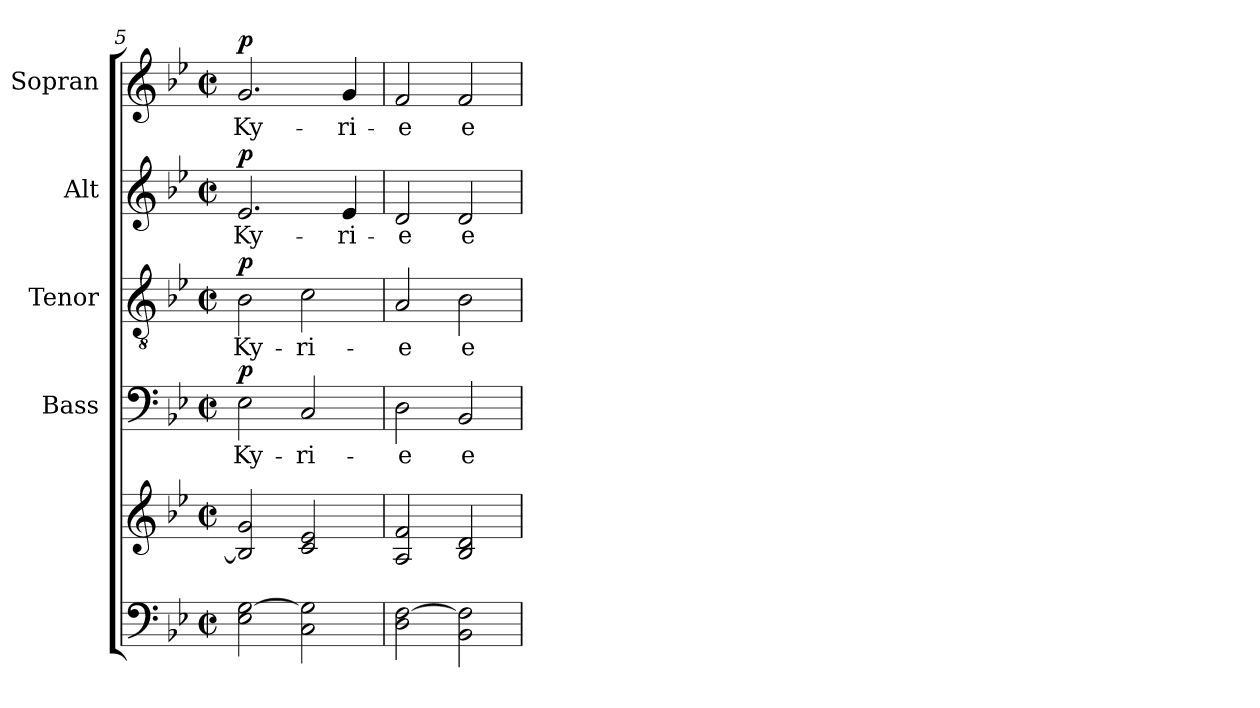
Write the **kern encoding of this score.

**kern	**kern	**kern	**text	**dynam	**kern	**text	**dynam	**kern	**text	**dynam	**kern	**text	**dynam
*part5	*part5	*part4	*part4	*part4	*part3	*part3	*part3	*part2	*part2	*part2	*part1	*part1	*part1
*staff6	*staff5	*staff4	*staff4	*staff4	*staff3	*staff3	*staff3	*staff2	*staff2	*staff2	*staff1	*staff1	*staff1
*	*	*I"Bass	*	*	*I"Tenor	*	*	*I"Alt	*	*	*I"Sopran	*	*
*	*	*I'B.	*	*	*I'T.	*	*	*I'A.	*	*	*I'S.	*	*
*clefF4	*clefG2	*clefF4	*	*	*clefGv2	*	*	*clefG2	*	*	*clefG2	*	*
*k[b-e-]	*k[b-e-]	*k[b-e-]	*	*	*k[b-e-]	*	*	*k[b-e-]	*	*	*k[b-e-]	*	*
*B-:	*B-:	*B-:	*	*	*B-:	*	*	*B-:	*	*	*B-:	*	*
*M2/2	*M2/2	*M2/2	*	*	*M2/2	*	*	*M2/2	*	*	*M2/2	*	*
*met(c|)	*met(c|)	*met(c|)	*	*	*met(c|)	*	*	*met(c|)	*	*	*met(c|)	*	*
=5	=5	=5	=5	=5	=5	=5	=5	=5	=5	=5	=5	=5	=5
!	!	!	!LO:LY:b	!LO:DY:a	!	!LO:LY:b	!LO:DY:a	!	!LO:LY:b	!LO:DY:a	!	!LO:LY:b	!LO:DY:a
2E-\ [2G\	2B-/] 2g/	2E-\	Ky-	p	2B-\	Ky-	p	2.e-/	Ky-	p	2.g/	Ky-	p
!	!	!	!LO:LY:b	!	!	!LO:LY:b	!	!	!	!	!	!	!
2C\ 2G\]	2c/ 2e-/	2C/	-ri-	.	2c\	-ri-	.	.	.	.	.	.	.
!	!	!	!	!	!	!	!	!	!LO:LY:b	!	!	!LO:LY:b	!
.	.	.	.	.	.	.	.	4e-/	-ri-	.	4g/	-ri-	.
=6	=6	=6	=6	=6	=6	=6	=6	=6	=6	=6	=6	=6	=6
!	!	!	!LO:LY:b	!	!	!LO:LY:b	!	!	!LO:LY:b	!	!	!LO:LY:b	!
2D\ [2F\	2A/ 2f/	2D\	-e	.	2A/	-e	.	2d/	-e	.	2f/	-e	.
!	!	!	!LO:LY:b	!	!	!LO:LY:b	!	!	!LO:LY:b	!	!	!LO:LY:b	!
2BB-\ 2F\]	2B-/ 2d/	2BB-/	e-	.	2B-\	e-	.	2d/	e-	.	2f/	e-	.
=	=	=	=	=	=	=	=	=	=	=	=	=	=
*-	*-	*-	*-	*-	*-	*-	*-	*-	*-	*-	*-	*-	*-
